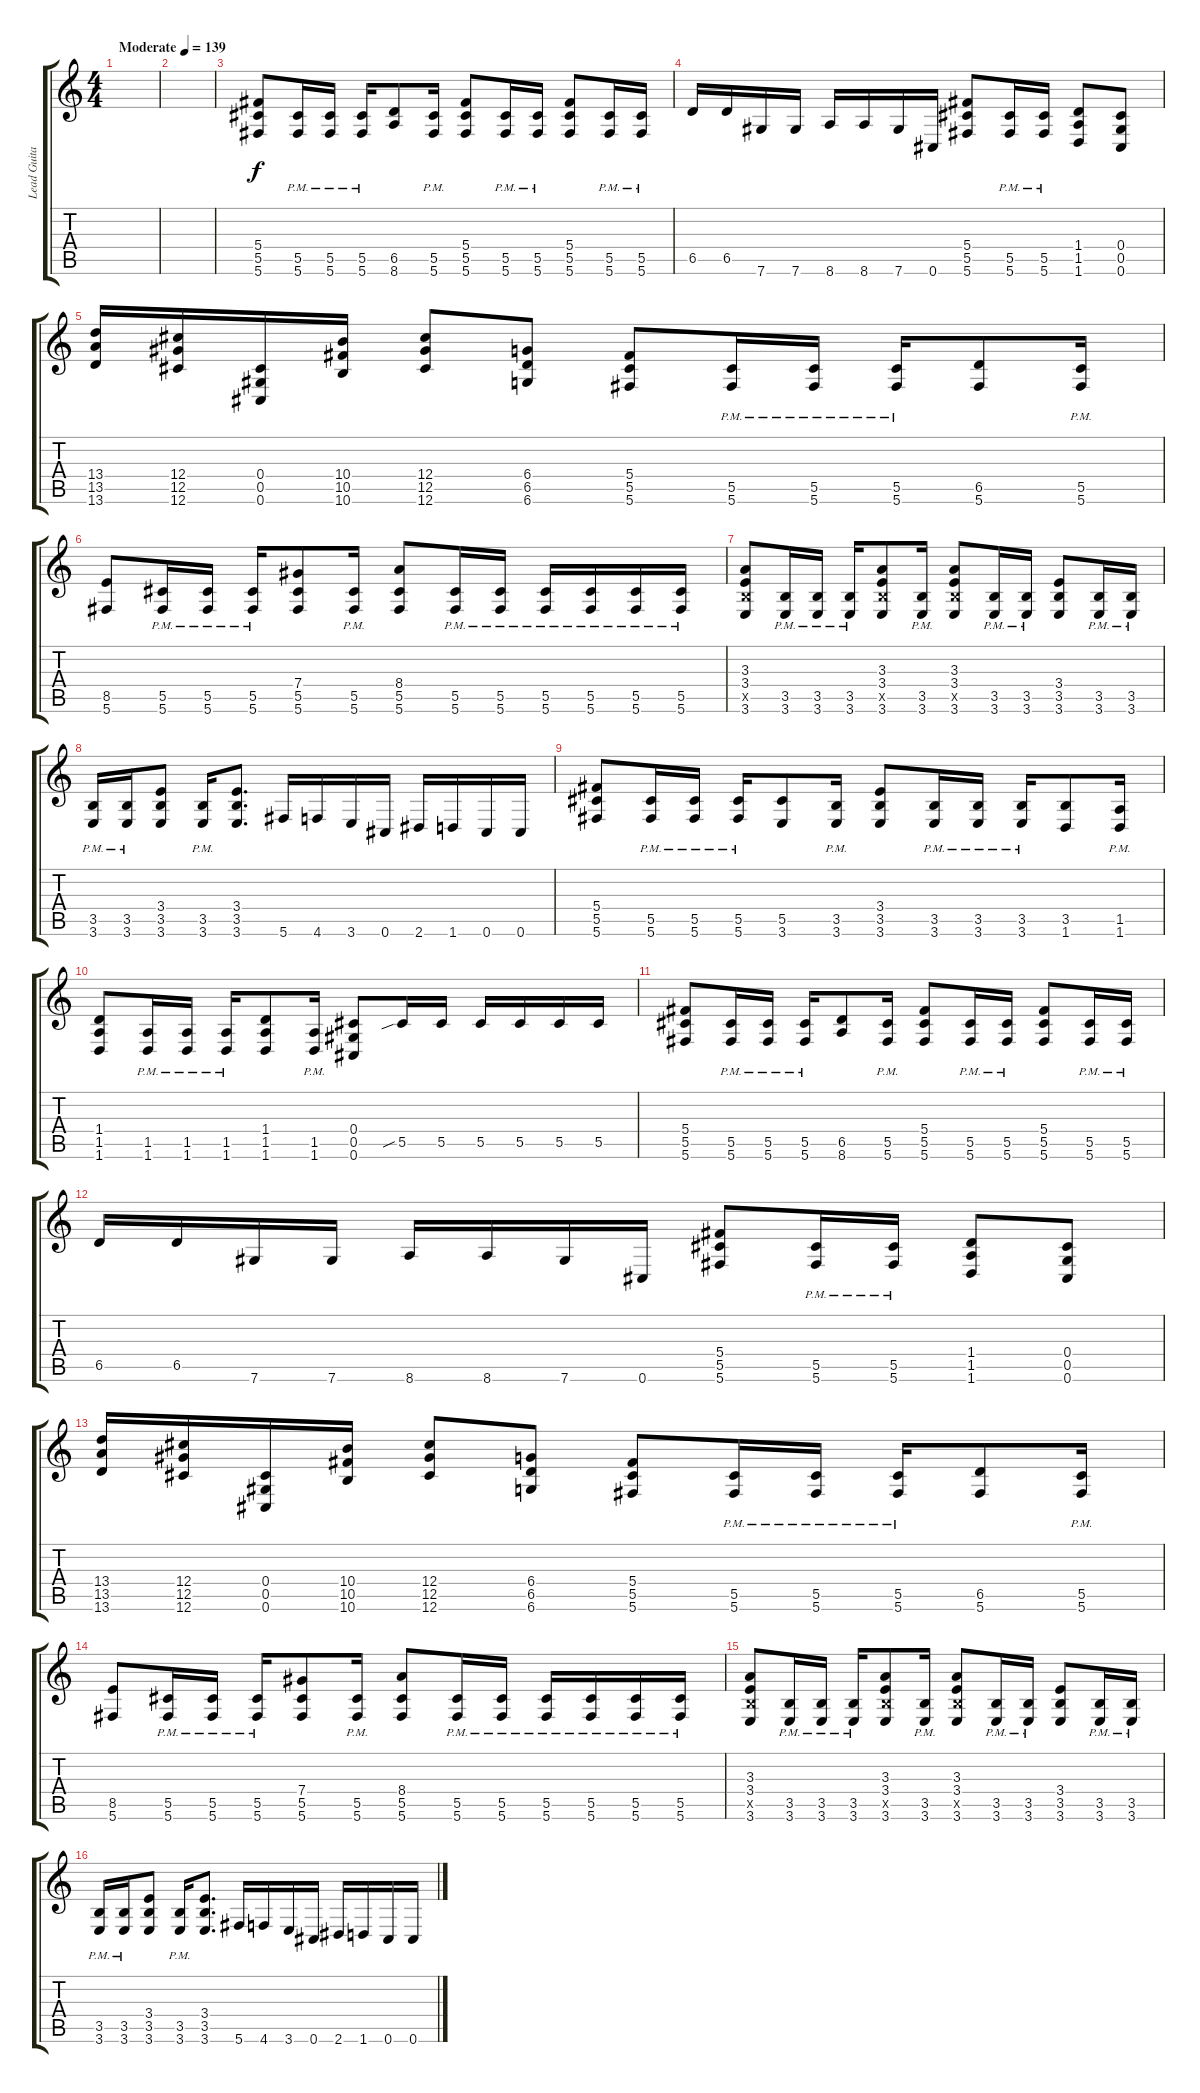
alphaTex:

\track ("Lead Guitar" "Lead Guita") {instrument distortionguitar}
\staff {score tabs}
\tuning (Eb4 Bb3 Gb3 Db3 Ab2 Db2) {hide}
\ts (4 4)
\tempo (139 "Moderate")
\clef g2
\ks c
|
|
(5.4 5.5 5.6).8 (5.5{pm} 5.6{pm}).16 (5.5{pm} 5.6{pm}).16 (5.5{pm} 5.6{pm}).16 (6.5 8.6).8 (5.5{pm} 5.6{pm}).16 (5.4 5.5 5.6).8 (5.5{pm} 5.6{pm}).16 (5.5{pm} 5.6{pm}).16 (5.4 5.5 5.6).8 (5.5{pm} 5.6{pm}).16 (5.5{pm} 5.6{pm}).16 |
6.5.16 6.5.16 7.6.16 7.6.16 8.6.16 8.6.16 7.6.16 0.6.16 (5.4 5.5 5.6).8 (5.5{pm} 5.6{pm}).16 (5.5{pm} 5.6{pm}).16 (1.4 1.5 1.6).8 (0.4 0.5 0.6).8 |
(13.4 13.5 13.6).16 (12.4 12.5 12.6).16 (0.4 0.5 0.6).16 (10.4 10.5 10.6).16 (12.4 12.5 12.6).8 (6.4 6.5 6.6).8 (5.4 5.5 5.6).8 (5.5{pm} 5.6{pm}).16 (5.5{pm} 5.6{pm}).16 (5.5{pm} 5.6{pm}).16 (6.5 5.6).8 (5.5{pm} 5.6{pm}).16 |
(8.5 5.6).8 (5.5{pm} 5.6{pm}).16 (5.5{pm} 5.6{pm}).16 (5.5{pm} 5.6{pm}).16 (7.4 5.5 5.6).8 (5.5{pm} 5.6{pm}).16 (8.4 5.5 5.6).8 (5.5{pm} 5.6{pm}).16 (5.5{pm} 5.6{pm}).16 (5.5{pm} 5.6{pm}).16 (5.5{pm} 5.6{pm}).16 (5.5{pm} 5.6{pm}).16 (5.5{pm} 5.6{pm}).16 |
(3.3 3.4 3.5{x} 3.6).8 (3.5{pm} 3.6{pm}).16 (3.5{pm} 3.6{pm}).16 (3.5{pm} 3.6{pm}).16 (3.3 3.4 3.5{x} 3.6).8 (3.5{pm} 3.6{pm}).16 (3.3 3.4 3.5{x} 3.6).8 (3.5{pm} 3.6{pm}).16 (3.5{pm} 3.6{pm}).16 (3.4 3.5 3.6).8 (3.5{pm} 3.6{pm}).16 (3.5{pm} 3.6{pm}).16 |
(3.5{pm} 3.6{pm}).16 (3.5{pm} 3.6{pm}).16 (3.4 3.5 3.6).8 (3.5{pm} 3.6{pm}).16 (3.4 3.5 3.6).8{d} 5.6.16 4.6.16 3.6.16 0.6.16 2.6.16 1.6.16 0.6.16 0.6.16 |
(5.4 5.5 5.6).8 (5.5{pm} 5.6{pm}).16 (5.5{pm} 5.6{pm}).16 (5.5{pm} 5.6{pm}).16 (5.5 3.6).8 (3.5{pm} 3.6{pm}).16 (3.4 3.5 3.6).8 (3.5{pm} 3.6{pm}).16 (3.5{pm} 3.6{pm}).16 (3.5{pm} 3.6{pm}).16 (3.5 1.6).8 (1.5{pm} 1.6{pm}).16 |
(1.4 1.5 1.6).8 (1.5{pm} 1.6{pm}).16 (1.5{pm} 1.6{pm}).16 (1.5{pm} 1.6{pm}).16 (1.4 1.5 1.6).8 (1.5{pm} 1.6{pm}).16 (0.4 0.5 0.6).8 5.5{sib}.16 5.5.16 5.5.16 5.5.16 5.5.16 5.5.16 |
(5.4 5.5 5.6).8 (5.5{pm} 5.6{pm}).16 (5.5{pm} 5.6{pm}).16 (5.5{pm} 5.6{pm}).16 (6.5 8.6).8 (5.5{pm} 5.6{pm}).16 (5.4 5.5 5.6).8 (5.5{pm} 5.6{pm}).16 (5.5{pm} 5.6{pm}).16 (5.4 5.5 5.6).8 (5.5{pm} 5.6{pm}).16 (5.5{pm} 5.6{pm}).16 |
6.5.16 6.5.16 7.6.16 7.6.16 8.6.16 8.6.16 7.6.16 0.6.16 (5.4 5.5 5.6).8 (5.5{pm} 5.6{pm}).16 (5.5{pm} 5.6{pm}).16 (1.4 1.5 1.6).8 (0.4 0.5 0.6).8 |
(13.4 13.5 13.6).16 (12.4 12.5 12.6).16 (0.4 0.5 0.6).16 (10.4 10.5 10.6).16 (12.4 12.5 12.6).8 (6.4 6.5 6.6).8 (5.4 5.5 5.6).8 (5.5{pm} 5.6{pm}).16 (5.5{pm} 5.6{pm}).16 (5.5{pm} 5.6{pm}).16 (6.5 5.6).8 (5.5{pm} 5.6{pm}).16 |
(8.5 5.6).8 (5.5{pm} 5.6{pm}).16 (5.5{pm} 5.6{pm}).16 (5.5{pm} 5.6{pm}).16 (7.4 5.5 5.6).8 (5.5{pm} 5.6{pm}).16 (8.4 5.5 5.6).8 (5.5{pm} 5.6{pm}).16 (5.5{pm} 5.6{pm}).16 (5.5{pm} 5.6{pm}).16 (5.5{pm} 5.6{pm}).16 (5.5{pm} 5.6{pm}).16 (5.5{pm} 5.6{pm}).16 |
(3.3 3.4 3.5{x} 3.6).8 (3.5{pm} 3.6{pm}).16 (3.5{pm} 3.6{pm}).16 (3.5{pm} 3.6{pm}).16 (3.3 3.4 3.5{x} 3.6).8 (3.5{pm} 3.6{pm}).16 (3.3 3.4 3.5{x} 3.6).8 (3.5{pm} 3.6{pm}).16 (3.5{pm} 3.6{pm}).16 (3.4 3.5 3.6).8 (3.5{pm} 3.6{pm}).16 (3.5{pm} 3.6{pm}).16 |
(3.5{pm} 3.6{pm}).16 (3.5{pm} 3.6{pm}).16 (3.4 3.5 3.6).8 (3.5{pm} 3.6{pm}).16 (3.4 3.5 3.6).8{d} 5.6.16 4.6.16 3.6.16 0.6.16 2.6.16 1.6.16 0.6.16 0.6.16
